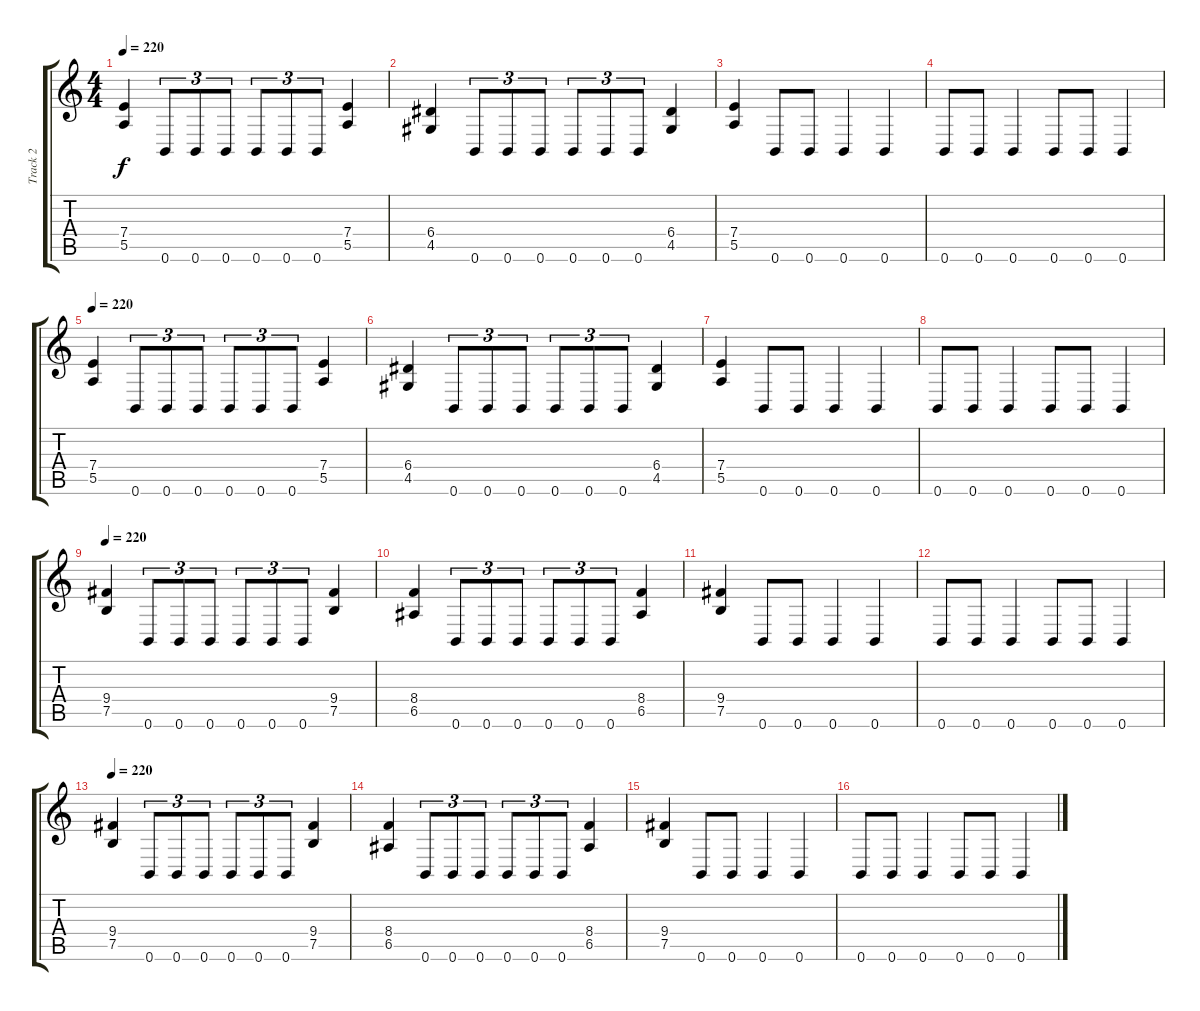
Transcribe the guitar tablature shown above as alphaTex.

\track ("Track 2" "Track 2") {instrument distortionguitar}
\staff {score tabs}
\tuning (B3 Gb3 D3 A2 E2 B1) {hide}
\ts (4 4)
\tempo 220
\clef g2
\ks c
(7.4 5.5).4{dy f} 0.6.8{tu (3 2)} 0.6.8{tu (3 2)} 0.6.8{tu (3 2)} 0.6.8{tu (3 2)} 0.6.8{tu (3 2)} 0.6.8{tu (3 2)} (7.4 5.5).4 |
(6.4 4.5).4 0.6.8{tu (3 2)} 0.6.8{tu (3 2)} 0.6.8{tu (3 2)} 0.6.8{tu (3 2)} 0.6.8{tu (3 2)} 0.6.8{tu (3 2)} (6.4 4.5).4 |
(7.4 5.5).4 0.6.8 0.6.8 0.6.4 0.6.4 |
0.6.8 0.6.8 0.6.4 0.6.8 0.6.8 0.6.4 |
\tempo 220
(7.4 5.5).4 0.6.8{tu (3 2)} 0.6.8{tu (3 2)} 0.6.8{tu (3 2)} 0.6.8{tu (3 2)} 0.6.8{tu (3 2)} 0.6.8{tu (3 2)} (7.4 5.5).4 |
(6.4 4.5).4 0.6.8{tu (3 2)} 0.6.8{tu (3 2)} 0.6.8{tu (3 2)} 0.6.8{tu (3 2)} 0.6.8{tu (3 2)} 0.6.8{tu (3 2)} (6.4 4.5).4 |
(7.4 5.5).4 0.6.8 0.6.8 0.6.4 0.6.4 |
0.6.8 0.6.8 0.6.4 0.6.8 0.6.8 0.6.4 |
\tempo 220
(9.4 7.5).4 0.6.8{tu (3 2)} 0.6.8{tu (3 2)} 0.6.8{tu (3 2)} 0.6.8{tu (3 2)} 0.6.8{tu (3 2)} 0.6.8{tu (3 2)} (9.4 7.5).4 |
(8.4 6.5).4 0.6.8{tu (3 2)} 0.6.8{tu (3 2)} 0.6.8{tu (3 2)} 0.6.8{tu (3 2)} 0.6.8{tu (3 2)} 0.6.8{tu (3 2)} (8.4 6.5).4 |
(9.4 7.5).4 0.6.8 0.6.8 0.6.4 0.6.4 |
0.6.8 0.6.8 0.6.4 0.6.8 0.6.8 0.6.4 |
\tempo 220
(9.4 7.5).4 0.6.8{tu (3 2)} 0.6.8{tu (3 2)} 0.6.8{tu (3 2)} 0.6.8{tu (3 2)} 0.6.8{tu (3 2)} 0.6.8{tu (3 2)} (9.4 7.5).4 |
(8.4 6.5).4 0.6.8{tu (3 2)} 0.6.8{tu (3 2)} 0.6.8{tu (3 2)} 0.6.8{tu (3 2)} 0.6.8{tu (3 2)} 0.6.8{tu (3 2)} (8.4 6.5).4 |
(9.4 7.5).4 0.6.8 0.6.8 0.6.4 0.6.4 |
0.6.8 0.6.8 0.6.4 0.6.8 0.6.8 0.6.4
